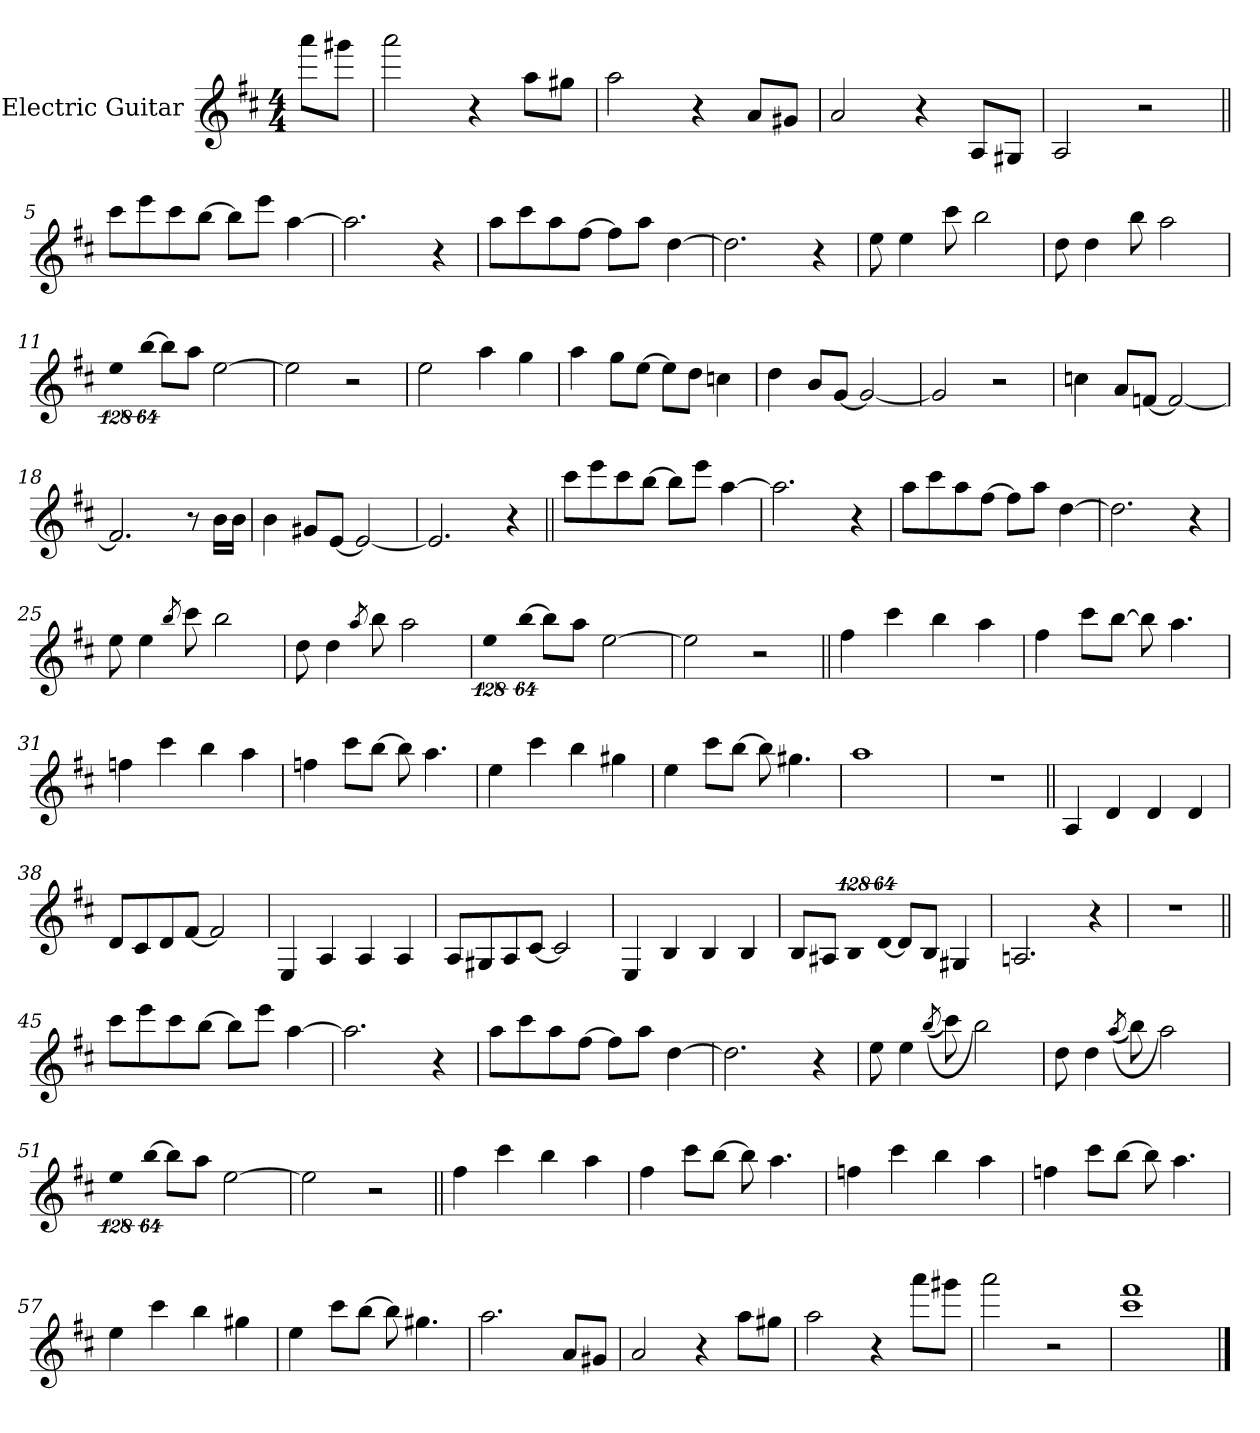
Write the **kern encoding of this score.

**kern
*part1
*staff1
*I"Electric Guitar
*I'E. Gtr.
!!LO:PB:g=z
*clefG2
*ITrd7c12
*k[f#c#]
*D:
*M4/4
*MM120
=
8aai\L
8gg#Xi\J
=1
2aai\
4r
8ai\L
8g#Xi\J
=2
2ai\
4r
8Ai/L
8G#Xi/J
=3
2Ai/
4r
8AAi/L
8GG#Xi/J
=4
2AAi/
2r
!!LO:LB:g=z
=5||
8cc#i\L
8eei\
8cc#i\
[>8bi\J
8bi\L]
8eei\J
[>4ai\
=6
2.ai\]
4r
=7
8ai\L
8cc#i\
8ai\
[>8f#i\J
8f#i\L]
8ai\J
[>4di\
=8
2.di\]
4r
!!LO:LB:g=z
=9
8ei\
4ei\
8cc#i\
2bi\
=10
8di\
4di\
8bi\
2ai\
=11
!LO:N:vis=4
512%85ei\
!LO:N:vis=8
[>512%43bi\
8bi\L]
8ai\J
[>2ei\
=12
2ei\]
2r
!!LO:LB:g=z
=13
2ei\
4ai\
4gi\
=14
4ai\
8gi\L
[>8ei\J
8ei\L]
8di\J
4cni\
=15
4di\
8Bi/L
[<8Gi/J
2Gi/_<
=16
2Gi/]
2r
!!LO:LB:g=z
=17
4cni\
8Ai/L
[<8Fni/J
2Fi/_<
=18
2.Fi/]
8r
16Bi\LL
16Bi\JJ
=19
4Bi\
8G#Xi/L
[<8Ei/J
2Ei/_<
=20
2.Ei/]
4r
!!LO:LB:g=z
=21||
8cc#i\L
8eei\
8cc#i\
[>8bi\J
8bi\L]
8eei\J
[>4ai\
=22
2.ai\]
4r
=23
8ai\L
8cc#i\
8ai\
[>8f#i\J
8f#i\L]
8ai\J
[>4di\
=24
2.di\]
4r
!!LO:LB:g=z
=25
8ei\
4ei\
8qbi/
8cc#i\
2bi\
=26
8di\
4di\
8qai/
8bi\
2ai\
=27
!LO:N:vis=4
512%85ei\
!LO:N:vis=8
[>512%43bi\
8bi\L]
8ai\J
[>2ei\
=28
2ei\]
2r
!!LO:LB:g=z
=29||
4f#i\
4cc#i\
4bi\
4ai\
=30
4f#i\
8cc#i\L
[>8bi\J
8bi\]
4.ai\
=31
4fni\
4cc#i\
4bi\
4ai\
=32
4fni\
8cc#i\L
[>8bi\J
8bi\]
4.ai\
!!LO:LB:g=z
=33
4ei\
4cc#i\
4bi\
4g#Xi\
=34
4ei\
8cc#i\L
[>8bi\J
8bi\]
4.g#Xi\
=35
1ai
=36
1r
!!LO:LB:g=z
=37||
4AAi/
4Di/
4Di/
4Di/
=38
8Di/L
8C#i/
8Di/
[<8F#i/J
2F#i/]
=39
4EEi/
4AAi/
4AAi/
4AAi/
=40
8AAi/L
8GG#Xi/
8AAi/
[<8C#i/J
2C#i/]
!!LO:LB:g=z
=41
4EEi/
4BBi/
4BBi/
4BBi/
=42
8BBi/L
8AA#Xi/J
!LO:N:vis=4
512%85BBi/
!LO:N:vis=8
[<512%43Di/
8Di/L]
8BBi/J
4GG#Xi/
=43
2.AAni/
4r
=44
1r
!!LO:PB:g=z
=45||
8cc#i\L
8eei\
8cc#i\
[>8bi\J
8bi\L]
8eei\J
[>4ai\
=46
2.ai\]
4r
=47
8ai\L
8cc#i\
8ai\
[>8f#i\J
8f#i\L]
8ai\J
[>4di\
=48
2.di\]
4r
!!LO:LB:g=z
=49
8ei\
4ei\
((8qbi/
8cc#i\)
2bi\)
=50
8di\
4di\
((8qai/
8bi\)
2ai\)
=51
!LO:N:vis=4
512%85ei\
!LO:N:vis=8
[>512%43bi\
8bi\L]
8ai\J
[>2ei\
=52
2ei\]
2r
!!LO:LB:g=z
=53||
4f#i\
4cc#i\
4bi\
4ai\
=54
4f#i\
8cc#i\L
[>8bi\J
8bi\]
4.ai\
=55
4fni\
4cc#i\
4bi\
4ai\
=56
4fni\
8cc#i\L
[>8bi\J
8bi\]
4.ai\
!!LO:LB:g=z
=57
4ei\
4cc#i\
4bi\
4g#Xi\
=58
4ei\
8cc#i\L
[>8bi\J
8bi\]
4.g#Xi\
=59
2.ai\
8Ai/L
8G#Xi/J
=60
2Ai/
4r
8ai\L
8g#Xi\J
!!LO:LB:g=z
=61
2ai\
4r
8aai\L
8gg#Xi\J
=62
2aai\
2r
=63
1cc#i 1ff#i
==
*-
